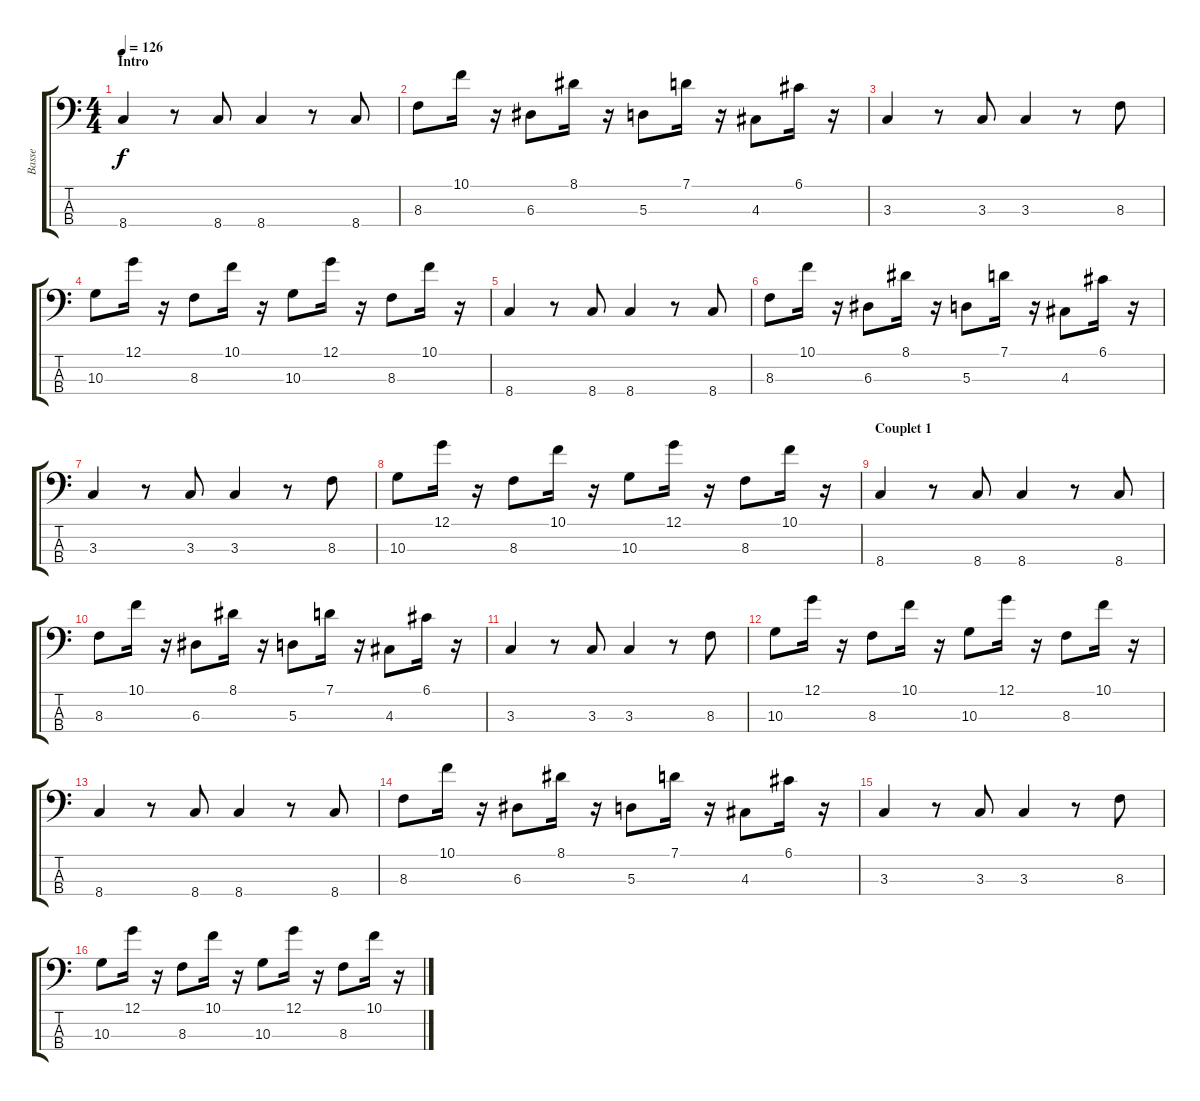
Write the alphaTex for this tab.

\track ("Basse" "Basse") {instrument electricbassfinger}
\staff {score tabs}
\tuning (G2 D2 A1 E1) {hide}
\ts (4 4)
\section ("" "Intro")
\tempo 126
\clef f4
\ks c
8.4.4{dy f instrument electricbassfinger} r.8 8.4.8 8.4.4 r.8 8.4.8 |
8.3.8 10.1.16 r.16 6.3.8 8.1.16 r.16 5.3.8 7.1.16 r.16 4.3.8 6.1.16 r.16 |
3.3.4 r.8 3.3.8 3.3.4 r.8 8.3.8 |
10.3.8 12.1.16 r.16 8.3.8 10.1.16 r.16 10.3.8 12.1.16 r.16 8.3.8 10.1.16 r.16 |
8.4.4 r.8 8.4.8 8.4.4 r.8 8.4.8 |
8.3.8 10.1.16 r.16 6.3.8 8.1.16 r.16 5.3.8 7.1.16 r.16 4.3.8 6.1.16 r.16 |
3.3.4 r.8 3.3.8 3.3.4 r.8 8.3.8 |
10.3.8 12.1.16 r.16 8.3.8 10.1.16 r.16 10.3.8 12.1.16 r.16 8.3.8 10.1.16 r.16 |
\section ("" "Couplet 1")
8.4.4 r.8 8.4.8 8.4.4 r.8 8.4.8 |
8.3.8 10.1.16 r.16 6.3.8 8.1.16 r.16 5.3.8 7.1.16 r.16 4.3.8 6.1.16 r.16 |
3.3.4 r.8 3.3.8 3.3.4 r.8 8.3.8 |
10.3.8 12.1.16 r.16 8.3.8 10.1.16 r.16 10.3.8 12.1.16 r.16 8.3.8 10.1.16 r.16 |
8.4.4 r.8 8.4.8 8.4.4 r.8 8.4.8 |
8.3.8 10.1.16 r.16 6.3.8 8.1.16 r.16 5.3.8 7.1.16 r.16 4.3.8 6.1.16 r.16 |
3.3.4 r.8 3.3.8 3.3.4 r.8 8.3.8 |
10.3.8 12.1.16 r.16 8.3.8 10.1.16 r.16 10.3.8 12.1.16 r.16 8.3.8 10.1.16 r.16
